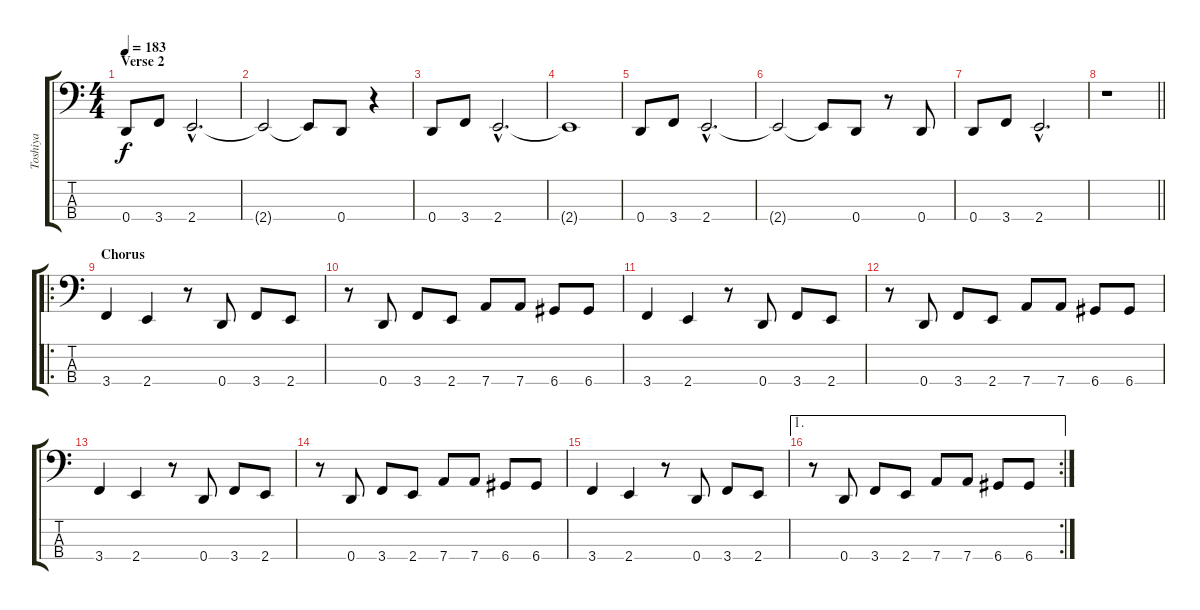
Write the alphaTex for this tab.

\track ("Toshiya" "Toshiya") {instrument electricbasspick}
\staff {score tabs}
\tuning (F2 C2 G1 D1) {hide}
\ts (4 4)
\section ("" "Verse 2")
\tempo 183
\clef f4
\ks c
0.4.8{dy f} 3.4.8 2.4{hac}.2{d} |
2.4{t}.2 2.4{t}.8 0.4.8 r.4 |
0.4.8 3.4.8 2.4{hac}.2{d} |
2.4{t}.1 |
0.4.8 3.4.8 2.4{hac}.2{d} |
2.4{t}.2 2.4{t}.8 0.4.8 r.8 0.4.8 |
0.4.8 3.4.8 2.4{hac}.2{d} |
\barLineRight lightlight
r.1 |
\ro
\section ("" "Chorus")
3.4.4 2.4.4 r.8 0.4.8 3.4.8 2.4.8 |
r.8 0.4.8 3.4.8 2.4.8 7.4.8 7.4.8 6.4.8 6.4.8 |
3.4.4 2.4.4 r.8 0.4.8 3.4.8 2.4.8 |
r.8 0.4.8 3.4.8 2.4.8 7.4.8 7.4.8 6.4.8 6.4.8 |
3.4.4 2.4.4 r.8 0.4.8 3.4.8 2.4.8 |
r.8 0.4.8 3.4.8 2.4.8 7.4.8 7.4.8 6.4.8 6.4.8 |
3.4.4 2.4.4 r.8 0.4.8 3.4.8 2.4.8 |
\ae 1
\rc 2
r.8 0.4.8 3.4.8 2.4.8 7.4.8 7.4.8 6.4.8 6.4.8
